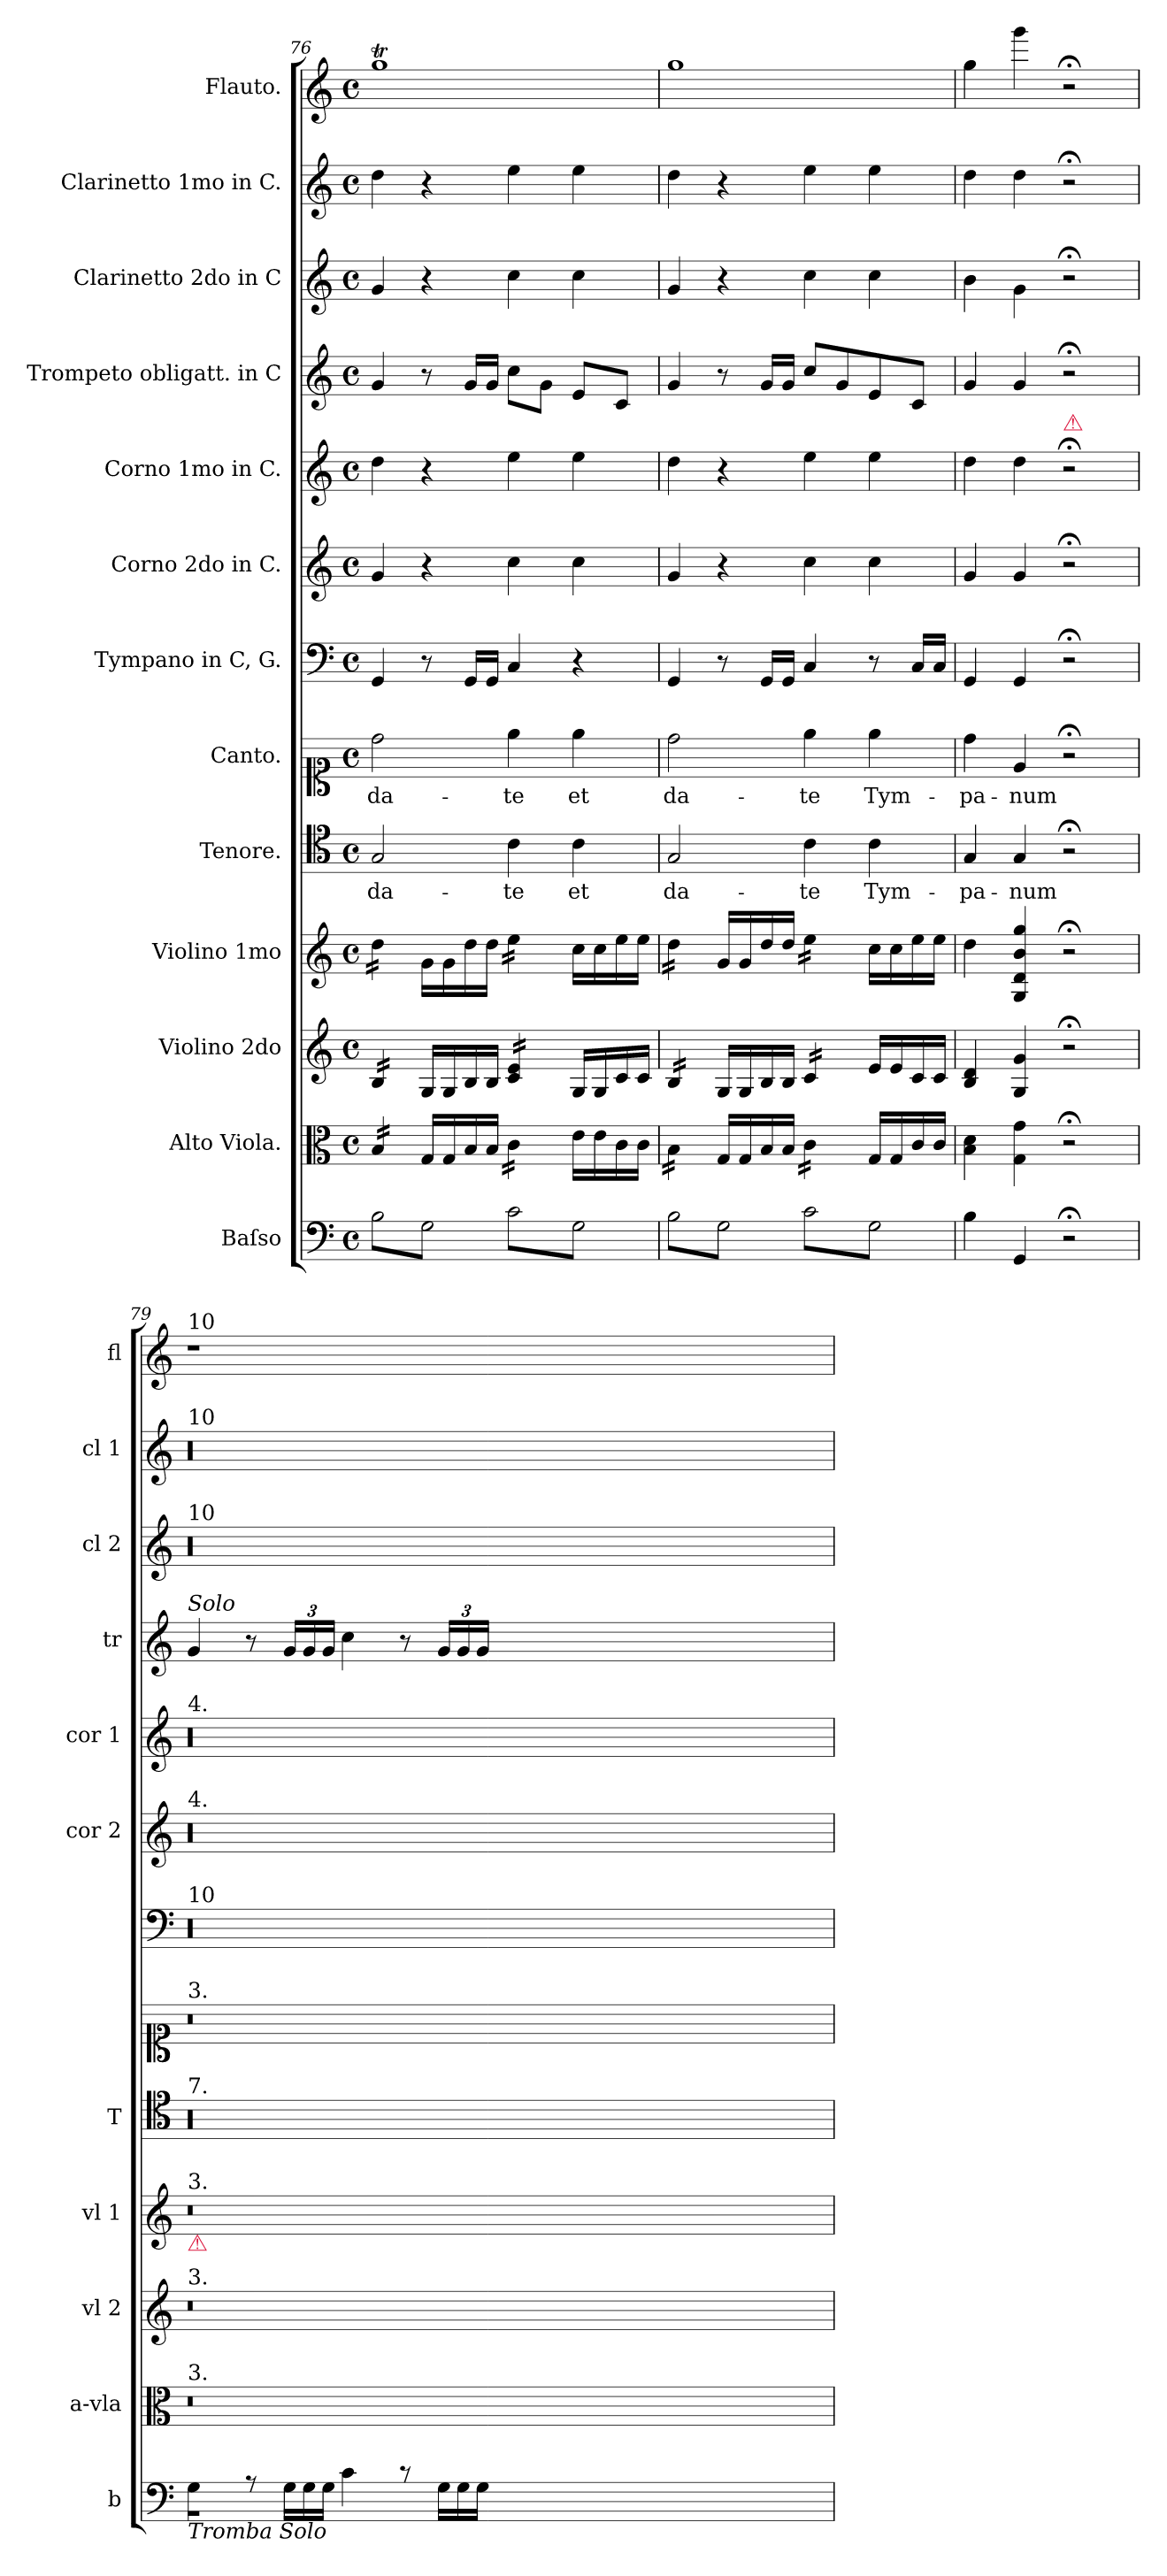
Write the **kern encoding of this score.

**kern	**kern	**kern	**kern	**kern	**text	**kern	**text	**kern	**kern	**kern	**kern	**kern	**kern	**kern
*part13	*part12	*part11	*part10	*part9	*part9	*part8	*part8	*part7	*part6	*part5	*part4	*part3	*part2	*part1
*staff13	*staff12	*staff11	*staff10	*staff9	*staff9	*staff8	*staff8	*staff7	*staff6	*staff5	*staff4	*staff3	*staff2	*staff1
*I"Baſso	*I"Alto Viola.	*I"Violino 2do	*I"Violino 1mo	*I"Tenore.	*	*I"Canto.	*	*I"Tympano in C, G.	*I"Corno 2do in C.	*I"Corno 1mo in C.	*I"Trompeto obligatt. in C	*I"Clarinetto 2do in C	*I"Clarinetto 1mo in C.	*I"Flauto.
*I'b	*I'a-vla	*I'vl 2	*I'vl 1	*I'T	*	*	*	*	*I'cor 2	*I'cor 1	*I'tr	*I'cl 2	*I'cl 1	*I'fl
*clefF4	*clefC3	*clefG2	*clefG2	*clefC4	*	*clefC1	*	*clefF4	*clefG2	*clefG2	*clefG2	*clefG2	*clefG2	*clefG2
*k[]	*k[]	*k[]	*k[]	*k[]	*	*k[]	*	*k[]	*k[]	*k[]	*k[]	*k[]	*k[]	*k[]
*M4/4	*M4/4	*M4/4	*M4/4	*M4/4	*	*M4/4	*	*M4/4	*M4/4	*M4/4	*M4/4	*M4/4	*M4/4	*M4/4
*met(c)	*met(c)	*met(c)	*met(c)	*met(c)	*	*met(c)	*	*met(c)	*met(c)	*met(c)	*met(c)	*met(c)	*met(c)	*met(c)
=76	=76	=76	=76	=76	=76	=76	=76	=76	=76	=76	=76	=76	=76	=76
*tremolo	*	*	*	*	*	*	*	*	*	*	*	*	*	*
*	*tremolo	*	*	*	*	*	*	*	*	*	*	*	*	*
*	*	*tremolo	*	*	*	*	*	*	*	*	*	*	*	*
*	*	*	*tremolo	*	*	*	*	*	*	*	*	*	*	*
8B\L	16B/LL	16B/LL	16dd\LL	2G/	da-	2dd\	da-	4GG/	4g/	4dd\	4g/	4g/	4dd\	1ggT
.	16B/	16B/	16dd\	.	.	.	.	.	.	.	.	.	.	.
8G\	16B/	16B/	16dd\	.	.	.	.	.	.	.	.	.	.	.
.	16B/JJ	16B/JJ	16dd\JJ	.	.	.	.	.	.	.	.	.	.	.
*	*	*	*Xtremolo	*	*	*	*	*	*	*	*	*	*	*
*	*	*Xtremolo	*	*	*	*	*	*	*	*	*	*	*	*
*	*Xtremolo	*	*	*	*	*	*	*	*	*	*	*	*	*
8B\	16G/LL	16G/LL	16g\LL	.	.	.	.	8r	4r	4r	8r	4r	4r	.
.	16G/	16G/	16g\	.	.	.	.	.	.	.	.	.	.	.
8G\J	16B/	16B/	16dd\	.	.	.	.	16GG/LL	.	.	16g/LL	.	.	.
.	16B/JJ	16B/JJ	16dd\JJ	.	.	.	.	16GG/JJ	.	.	16g/JJ	.	.	.
*	*tremolo	*	*	*	*	*	*	*	*	*	*	*	*	*
*	*	*tremolo	*	*	*	*	*	*	*	*	*	*	*	*
*	*	*	*tremolo	*	*	*	*	*	*	*	*	*	*	*
8c\L	16c\LL	16c/ 16e/LL	16ee\LL	4c\	-te	4ee\	-te	4C/	4cc\	4ee\	8cc\L	4cc\	4ee\	.
.	16c\	16c/ 16e/	16ee\	.	.	.	.	.	.	.	.	.	.	.
8G\	16c\	16c/ 16e/	16ee\	.	.	.	.	.	.	.	8g\J	.	.	.
.	16c\JJ	16c/ 16e/JJ	16ee\JJ	.	.	.	.	.	.	.	.	.	.	.
*	*	*	*Xtremolo	*	*	*	*	*	*	*	*	*	*	*
*	*	*Xtremolo	*	*	*	*	*	*	*	*	*	*	*	*
*	*Xtremolo	*	*	*	*	*	*	*	*	*	*	*	*	*
8c\	16e\LL	16G/LL	16cc\LL	4c\	et	4ee\	et	4r	4cc\	4ee\	8e/L	4cc\	4ee\	.
.	16e\	16G/	16cc\	.	.	.	.	.	.	.	.	.	.	.
8G\J	16c\	16c/	16ee\	.	.	.	.	.	.	.	8c/J	.	.	.
.	16c\JJ	16c/JJ	16ee\JJ	.	.	.	.	.	.	.	.	.	.	.
=77	=77	=77	=77	=77	=77	=77	=77	=77	=77	=77	=77	=77	=77	=77
*	*tremolo	*	*	*	*	*	*	*	*	*	*	*	*	*
*	*	*tremolo	*	*	*	*	*	*	*	*	*	*	*	*
*	*	*	*tremolo	*	*	*	*	*	*	*	*	*	*	*
8B\L	16B\LL	16B/LL	16dd\LL	2G/	da-	2dd\	da-	4GG/	4g/	4dd\	4g/	4g/	4dd\	1ggTTT
.	16B\	16B/	16dd\	.	.	.	.	.	.	.	.	.	.	.
8G\	16B\	16B/	16dd\	.	.	.	.	.	.	.	.	.	.	.
.	16B\JJ	16B/JJ	16dd\JJ	.	.	.	.	.	.	.	.	.	.	.
*	*	*	*Xtremolo	*	*	*	*	*	*	*	*	*	*	*
*	*	*Xtremolo	*	*	*	*	*	*	*	*	*	*	*	*
*	*Xtremolo	*	*	*	*	*	*	*	*	*	*	*	*	*
8B\	16G/LL	16G/LL	16g/LL	.	.	.	.	8r	4r	4r	8r	4r	4r	.
.	16G/	16G/	16g/	.	.	.	.	.	.	.	.	.	.	.
8G\J	16B/	16B/	16dd/	.	.	.	.	16GG/LL	.	.	16g/LL	.	.	.
.	16B/JJ	16B/JJ	16dd/JJ	.	.	.	.	16GG/JJ	.	.	16g/JJ	.	.	.
*	*tremolo	*	*	*	*	*	*	*	*	*	*	*	*	*
*	*	*tremolo	*	*	*	*	*	*	*	*	*	*	*	*
*	*	*	*tremolo	*	*	*	*	*	*	*	*	*	*	*
8c\L	16c\LL	16c/LL	16ee\LL	4c\	-te	4ee\	-te	4C/	4cc\	4ee\	8cc/L	4cc\	4ee\	.
.	16c\	16c/	16ee\	.	.	.	.	.	.	.	.	.	.	.
8G\	16c\	16c/	16ee\	.	.	.	.	.	.	.	8g/	.	.	.
.	16c\JJ	16c/JJ	16ee\JJ	.	.	.	.	.	.	.	.	.	.	.
*	*	*	*Xtremolo	*	*	*	*	*	*	*	*	*	*	*
*	*	*Xtremolo	*	*	*	*	*	*	*	*	*	*	*	*
*	*Xtremolo	*	*	*	*	*	*	*	*	*	*	*	*	*
8c\	16G/LL	16e/LL	16cc\LL	4c\	Tym-	4ee\	Tym-	8r	4cc\	4ee\	8e/	4cc\	4ee\	.
.	16G/	16e/	16cc\	.	.	.	.	.	.	.	.	.	.	.
8G\J	16c/	16c/	16ee\	.	.	.	.	16C/LL	.	.	8c/J	.	.	.
*Xtremolo	*	*	*	*	*	*	*	*	*	*	*	*	*	*
.	16c/JJ	16c/JJ	16ee\JJ	.	.	.	.	16C/JJ	.	.	.	.	.	.
=78	=78	=78	=78	=78	=78	=78	=78	=78	=78	=78	=78	=78	=78	=78
4B\	4B\ 4d\	4B/ 4d/	4dd\	4G/	-pa-	4dd\	-pa-	4GG/	4g/	4dd\	4g/	4b\	4dd\	4gg\
.	.	.	.	.	.	.	.	.	.	.	.	.	.	.
4GG/	4G\ 4g\	4G/ 4g/	4G/ 4d/ 4b/ 4gg/	4G/	-num	4e/	-num	4GG/	4g/	4dd\	4g/	4g\	4dd\	4ggg\
!	!	!	!	!	!	!	!	!	!	!LO:TX:a:color=crimson:t=⚠	!	!	!	!
2r;<	2r;<	2r;<	2r;<	2r;<	.	2r;<	.	2r;<	2r;<	2r;<	2r;<	2r;<	2r;<	2r;<
=79	=79	=79	=79	=79	=79	=79	=79	=79	=79	=79	=79	=79	=79	=79
*^	*	*	*	*	*	*	*	*	*	*	*	*	*	*
!	!	!	!	!	!	!	!	!	!	!	!	!	!	!	!LO:TX:a:t=10
!	!	!	!	!	!	!	!	!	!	!	!	!	!	!LO:TX:a:t=10	!
!	!	!	!	!	!	!	!	!	!	!	!	!	!LO:TX:a:t=10	!	!
!	!	!	!	!	!	!	!	!	!	!	!	!LO:TX:a:i:t=Solo	!	!	!
!	!	!	!	!	!	!	!	!	!	!	!LO:TX:a:t=4.	!	!	!	!
!	!	!	!	!	!	!	!	!	!	!LO:TX:a:t=4.	!	!	!	!	!
!	!	!	!	!	!	!	!	!	!LO:TX:a:t=10	!	!	!	!	!	!
!	!	!	!	!	!	!	!LO:TX:a:t=3.	!	!	!	!	!	!	!	!
!	!	!	!	!	!LO:TX:a:t=7.	!	!	!	!	!	!	!	!	!	!
!	!	!	!	!LO:TX:a:t=3.	!	!	!	!	!	!	!	!	!	!	!
!	!	!	!	!LO:TX:b:color=crimson:t=⚠	!	!	!	!	!	!	!	!	!	!	!
!	!	!	!LO:TX:a:t=3.	!	!	!	!	!	!	!	!	!	!	!	!
!	!	!LO:TX:a:t=3.	!	!	!	!	!	!	!	!	!	!	!	!	!
!LO:TX:b:i:t=Tromba Solo	!	!	!	!	!	!	!	!	!	!	!	!	!	!	!
4G!\	1r	0r	0r	0r	00r	.	0r	.	00r	00r	00r	4g/	00r	00r	1r
8r	.	.	.	.	.	.	.	.	.	.	.	8r	.	.	.
*Xtuplet	*	*	*	*	*	*	*	*	*	*	*	*	*	*	*
24G!\LL	.	.	.	.	.	.	.	.	.	.	.	24g/LL	.	.	.
24G!\	.	.	.	.	.	.	.	.	.	.	.	24g/	.	.	.
24G!\JJ	.	.	.	.	.	.	.	.	.	.	.	24g/JJ	.	.	.
4c!\	.	.	.	.	.	.	.	.	.	.	.	4cc\	.	.	.
8r	.	.	.	.	.	.	.	.	.	.	.	8r	.	.	.
24G!\LL	.	.	.	.	.	.	.	.	.	.	.	24g/LL	.	.	.
24G!\	.	.	.	.	.	.	.	.	.	.	.	24g/	.	.	.
24G!\JJ	.	.	.	.	.	.	.	.	.	.	.	24g/JJ	.	.	.
0.ryy	0.ryy	.	.	.	.	.	.	.	.	.	.	0.ryy	.	.	0.ryy
.	.	0ryy	0ryy	0ryy	.	.	0ryy	.	.	.	.	.	.	.	.
*v	*v	*	*	*	*	*	*	*	*	*	*	*	*	*	*
=	=	=	=	=	=	=	=	=	=	=	=	=	=	=
*-	*-	*-	*-	*-	*-	*-	*-	*-	*-	*-	*-	*-	*-	*-
